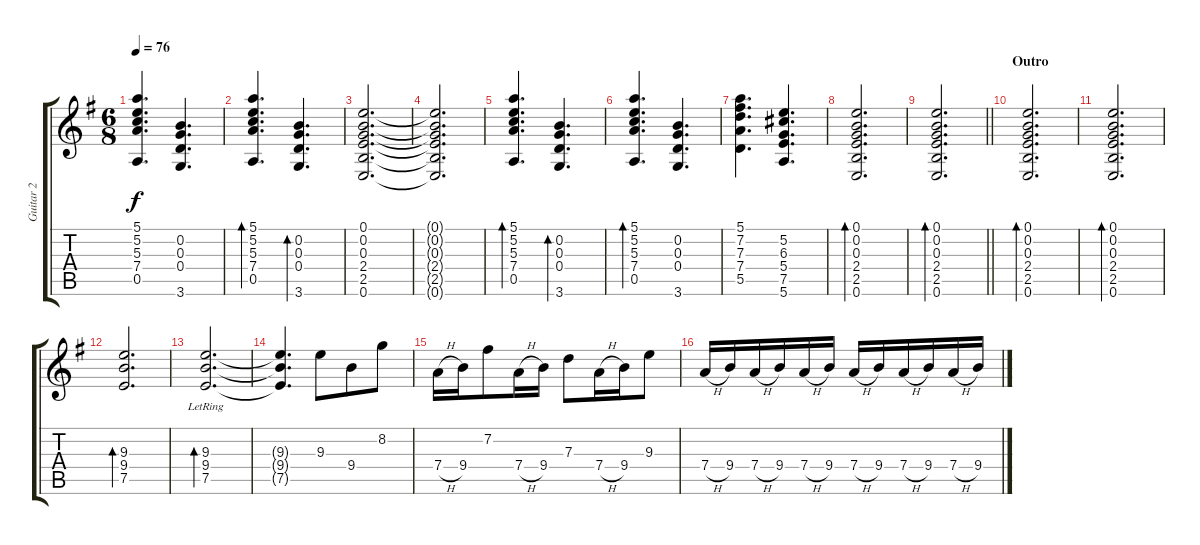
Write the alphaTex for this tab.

\track ("Guitar 2" "Guitar 2") {instrument overdrivenguitar}
\staff {score tabs}
\tuning (E4 B3 G3 D3 A2 E2) {hide}
\ts (6 8)
\tempo 76
\clef g2
\ks g
(5.1 5.2 5.3 7.4 0.5).4{d dy f} (0.2 0.3 0.4 3.6).4{d} |
(5.1 5.2 5.3 7.4 0.5).4{d bd 30} (0.2 0.3 0.4 3.6).4{d bd 30} |
(0.1 0.2 0.3 2.4 2.5 0.6).2{d} |
(0.1{t} 0.2{t} 0.3{t} 2.4{t} 2.5{t} 0.6{t}).2{d} |
(5.1 5.2 5.3 7.4 0.5).4{d bd 30} (0.2 0.3 0.4 3.6).4{d bd 30} |
(5.1 5.2 5.3 7.4 0.5).4{d bd 30} (0.2 0.3 0.4 3.6).4{d} |
(5.1 7.2 7.3 7.4 5.5).4{d} (5.2 6.3 5.4 7.5 5.6).4{d} |
(0.1 0.2 0.3 2.4 2.5 0.6).2{d bd 30} |
\barLineRight lightlight
(0.1 0.2 0.3 2.4 2.5 0.6).2{d bd 30} |
\section ("" "Outro")
(0.1 0.2 0.3 2.4 2.5 0.6).2{d bd 30} |
(0.1 0.2 0.3 2.4 2.5 0.6).2{d bd 30} |
(9.3 9.4 7.5).2{d bd 30} |
(9.3{lr} 9.4{lr} 7.5{lr}).2{d bd 30} |
(9.3{t} 9.4{t} 7.5{t}).4{d} 9.3.8 9.4.8 8.2.8 |
7.4{h}.16 9.4.16 7.2.8 7.4{h}.16 9.4.16 7.3.8 7.4{h}.16 9.4.16 9.3.8 |
7.4{h}.16 9.4.16 7.4{h}.16 9.4.16 7.4{h}.16 9.4.16 7.4{h}.16 9.4.16 7.4{h}.16 9.4.16 7.4{h}.16 9.4.16
